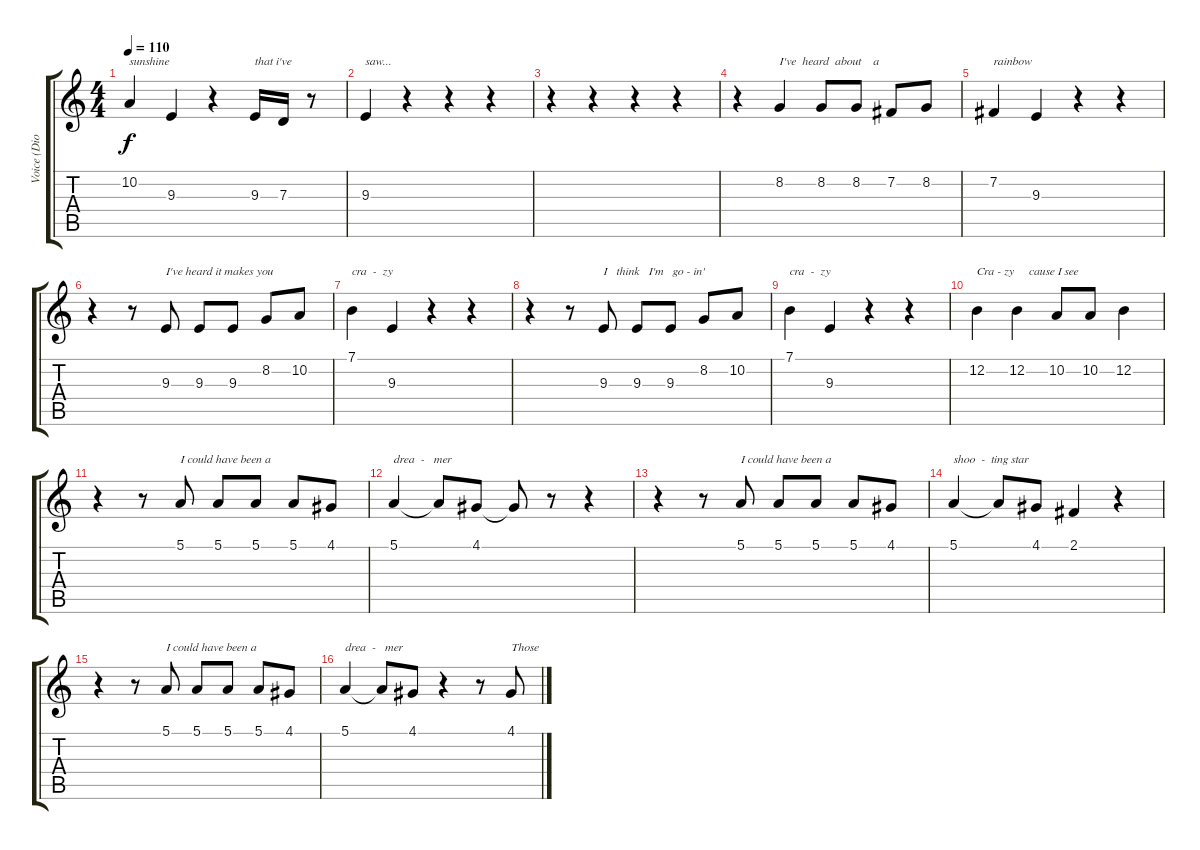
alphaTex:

\track ("Voice (Dio)" "Voice (Dio") {instrument violin}
\staff {score tabs}
\tuning (E4 B3 G3 D3 A2 E2) {hide}
\ts (4 4)
\tempo 110
\clef g2
\ks c
10.2.4{txt "sunshine" dy f} 9.3.4 r.4 9.3.16{txt "that i've"} 7.3.16 r.8 |
9.3.4{txt "saw..."} r.4 r.4 r.4 |
r.4 r.4 r.4 r.4 |
r.4 8.2.4{txt "I've  heard  about    a"} 8.2.8 8.2.8 7.2.8 8.2.8 |
7.2.4{txt "rainbow"} 9.3.4 r.4 r.4 |
r.4 r.8 9.3.8{txt "I've heard it makes you"} 9.3.8 9.3.8 8.2.8 10.2.8 |
7.1.4{txt "cra  -  zy"} 9.3.4 r.4 r.4 |
r.4 r.8 9.3.8{txt "I   think   I'm   go - in' "} 9.3.8 9.3.8 8.2.8 10.2.8 |
7.1.4{txt "cra  -  zy"} 9.3.4 r.4 r.4 |
12.2.4{txt "Cra - zy     cause I see"} 12.2.4 10.2.8 10.2.8 12.2.4 |
r.4 r.8 5.1.8{txt "I could have been a"} 5.1.8 5.1.8 5.1.8 4.1.8 |
5.1.4{txt "drea  -   mer"} 5.1{t}.8 4.1.8 4.1{t}.8 r.8 r.4 |
r.4 r.8 5.1.8{txt "I could have been a"} 5.1.8 5.1.8 5.1.8 4.1.8 |
5.1.4{txt "shoo  -  ting star"} 5.1{t}.8 4.1.8 2.1.4 r.4 |
r.4 r.8 5.1.8{txt "I could have been a"} 5.1.8 5.1.8 5.1.8 4.1.8 |
5.1.4{txt "drea  -   mer"} 5.1{t}.8 4.1.8 r.4 r.8 4.1.8{txt "Those"}
